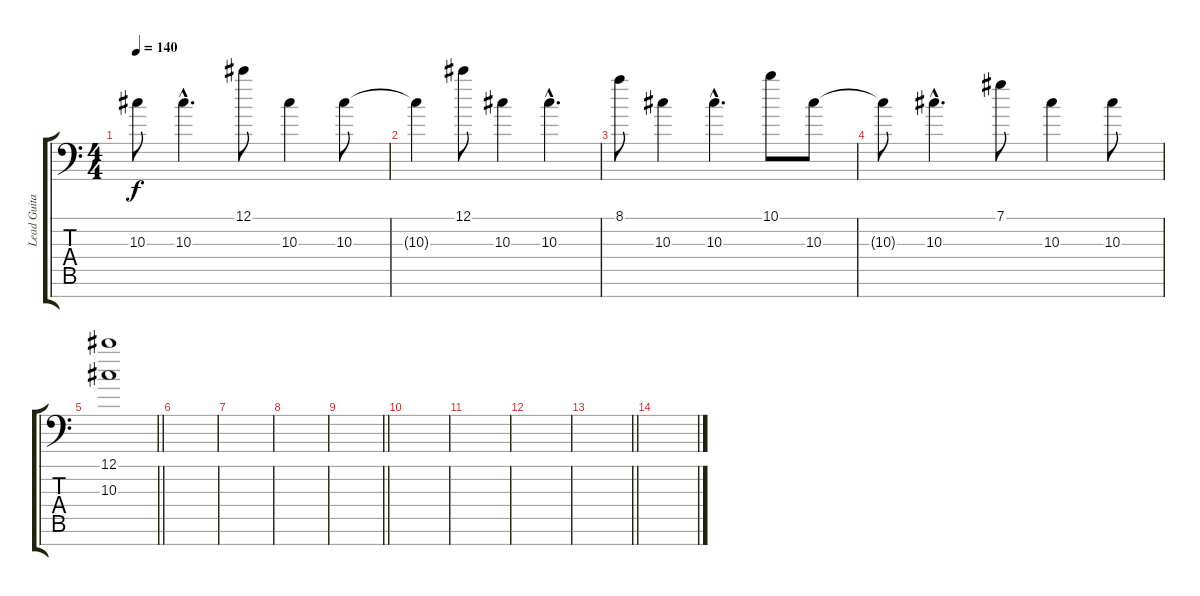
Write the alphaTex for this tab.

\track ("Lead Guitar #3" "Lead Guita") {instrument distortionguitar}
\staff {score tabs}
\tuning (Db4 Ab3 Eb3 Db3 Ab2 Eb2 Ab1) {hide}
\ts (4 4)
\tempo 140
\clef f4
\ks c
10.3{t}.8{dy f} 10.3{hac}.4{d} 12.1.8 10.3.4 10.3.8 |
10.3{t}.4 12.1.8 10.3.4 10.3{hac}.4{d} |
8.1.8 10.3.4 10.3{hac}.4{d} 10.1.8 10.3.8 |
10.3{t}.8 10.3{hac}.4{d} 7.1.8 10.3.4 10.3.8 |
\barLineRight lightlight
(12.1 10.3).1 |
\section ("" "")
|
|
|
\barLineRight lightlight
|
|
|
|
\barLineRight lightlight
|
\section ("" "")
